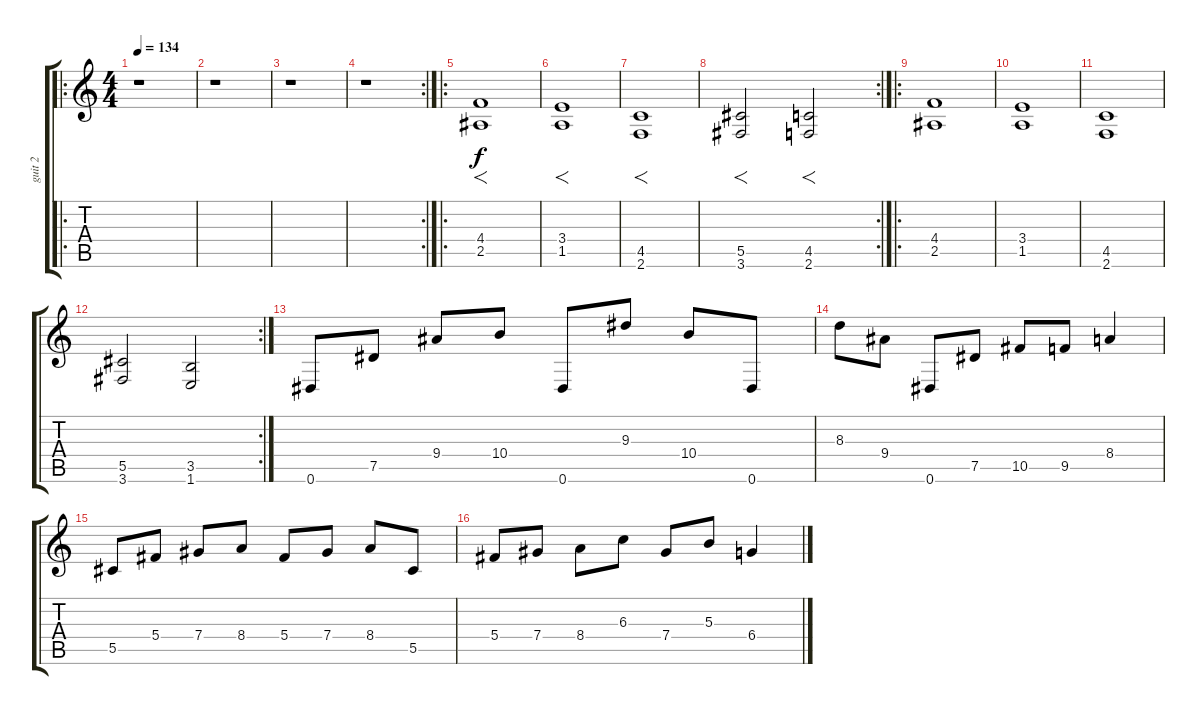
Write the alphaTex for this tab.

\track ("guit 2" "guit 2") {instrument distortionguitar}
\staff {score tabs}
\tuning (Eb4 Bb3 Gb3 Db3 Ab2 Eb2) {hide}
\ro
\ts (4 4)
\tempo 134
\clef g2
\ks c
r.1{dy f instrument distortionguitar} |
r.1 |
r.1 |
\rc 2
r.1 |
\ro
(4.4 2.5).1{f} |
(3.4 1.5).1{f} |
(4.5 2.6).1{f} |
\rc 2
(5.5 3.6).2{f} (4.5 2.6).2{f} |
\ro
(4.4 2.5).1 |
(3.4 1.5).1 |
(4.5 2.6).1 |
\rc 2
(5.5 3.6).2 (3.5 1.6).2 |
0.6.8 7.5.8 9.4.8 10.4.8 0.6.8 9.3.8 10.4.8 0.6.8 |
8.3.8 9.4.8 0.6.8 7.5.8 10.5.8 9.5.8 8.4.4 |
5.5.8 5.4.8 7.4.8 8.4.8 5.4.8 7.4.8 8.4.8 5.5.8 |
5.4.8 7.4.8 8.4.8 6.3.8 7.4.8 5.3.8 6.4.4
